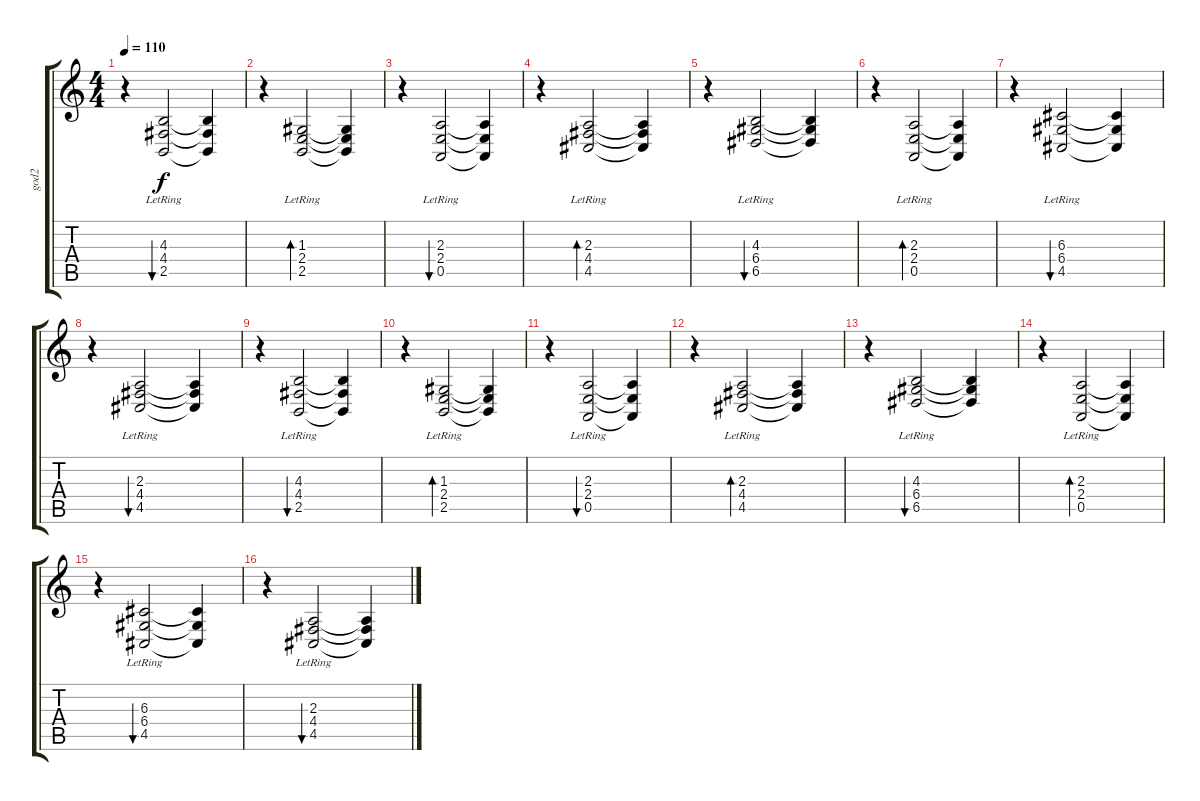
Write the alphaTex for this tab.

\track ("god2" "god2") {instrument stringensemble2}
\staff {score tabs}
\tuning (E4 B3 G3 D3 A2 E2) {hide}
\ts (4 4)
\tempo 110
\clef g2
\ks c
r.4{dy f} (4.3{lr} 4.4{lr} 2.5{lr}).2{bu 120} (4.3{t} 4.4{t} 2.5{t}).4 |
r.4 (1.3{lr} 2.4{lr} 2.5{lr}).2{bd 120} (1.3{t} 2.4{t} 2.5{t}).4 |
r.4 (2.3{lr} 2.4{lr} 0.5{lr}).2{bu 120} (2.3{t} 2.4{t} 0.5{t}).4 |
r.4 (2.3{lr} 4.4{lr} 4.5{lr}).2{bd 120} (2.3{t} 4.4{t} 4.5{t}).4 |
r.4 (4.3{lr} 6.4{lr} 6.5{lr}).2{bu 120} (4.3{t} 6.4{t} 6.5{t}).4 |
r.4 (2.3{lr} 2.4{lr} 0.5{lr}).2{bd 120} (2.3{t} 2.4{t} 0.5{t}).4 |
r.4 (6.3{lr} 6.4{lr} 4.5{lr}).2{bu 120} (6.3{t} 6.4{t} 4.5{t}).4 |
r.4 (2.3{lr} 4.4{lr} 4.5{lr}).2{bu 120} (2.3{t} 4.4{t} 4.5{t}).4 |
r.4 (4.3{lr} 4.4{lr} 2.5{lr}).2{bu 120} (4.3{t} 4.4{t} 2.5{t}).4 |
r.4 (1.3{lr} 2.4{lr} 2.5{lr}).2{bd 120} (1.3{t} 2.4{t} 2.5{t}).4 |
r.4 (2.3{lr} 2.4{lr} 0.5{lr}).2{bu 120} (2.3{t} 2.4{t} 0.5{t}).4 |
r.4 (2.3{lr} 4.4{lr} 4.5{lr}).2{bd 120} (2.3{t} 4.4{t} 4.5{t}).4 |
r.4 (4.3{lr} 6.4{lr} 6.5{lr}).2{bu 120} (4.3{t} 6.4{t} 6.5{t}).4 |
r.4 (2.3{lr} 2.4{lr} 0.5{lr}).2{bd 120} (2.3{t} 2.4{t} 0.5{t}).4 |
r.4 (6.3{lr} 6.4{lr} 4.5{lr}).2{bu 120} (6.3{t} 6.4{t} 4.5{t}).4 |
r.4 (2.3{lr} 4.4{lr} 4.5{lr}).2{bu 120} (2.3{t} 4.4{t} 4.5{t}).4
